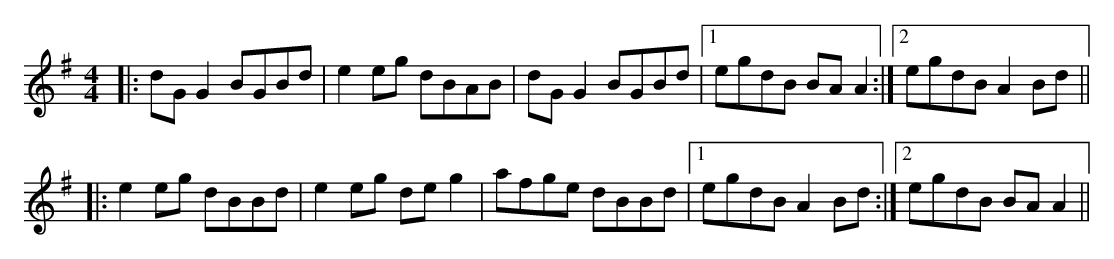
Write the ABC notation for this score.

X:1
M:4/4
K:G
|:dGG2 BGBd|e2eg dBAB|dGG2 BGBd|1 egdB BAA2:|2 egdB A2Bd||
|:e2eg dBBd|e2eg deg2|afge dBBd|1 egdB A2Bd:|2 egdB BAA2||
